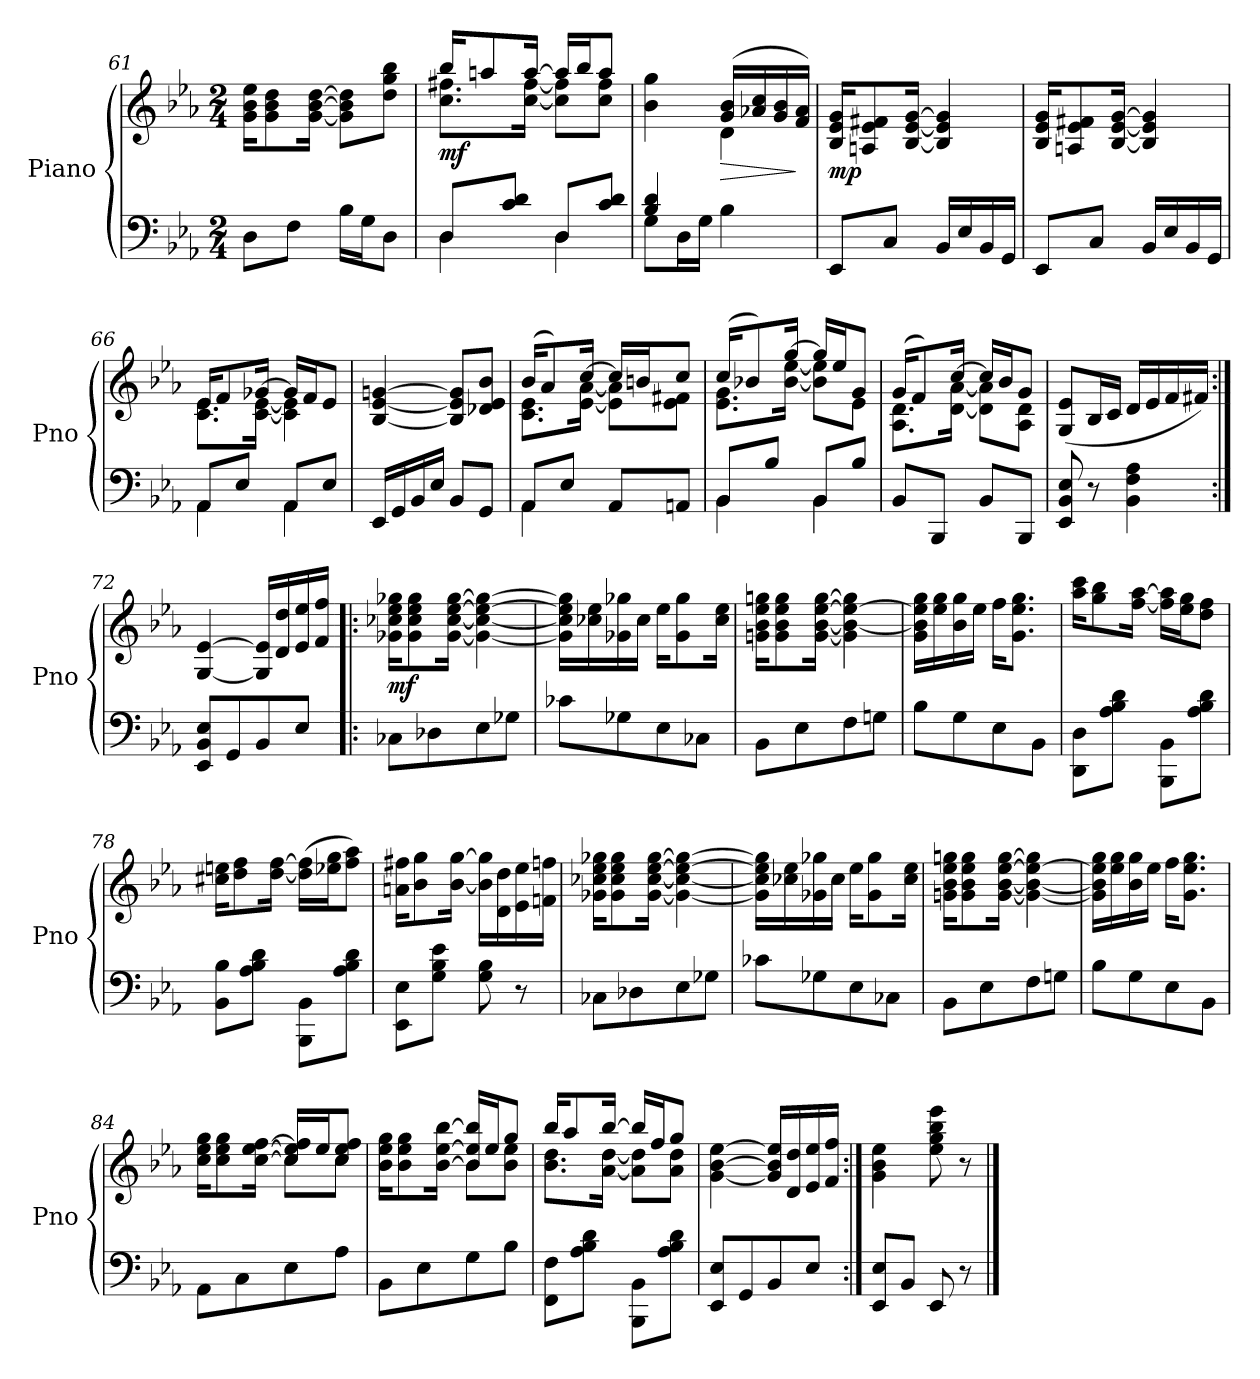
**kern	**kern	**dynam
*part1	*part1	*part1
*staff2	*staff1	*staff1/2
*I"Piano	*	*
*I'Pno	*	*
*clefF4	*clefG2	*
*k[b-e-a-]	*k[b-e-a-]	*
*M2/4	*M2/4	*
=61	=61	=61
8D\L	16g\ 16b-\ 16ee-\KL	.
.	8g\ 8b-\ 8dd\	.
8F\J	.	.
.	[16g\ [16b-\ [16dd\Jk	.
16B-\LL	8g\] 8b-\] 8dd\]L	.
16G\J	.	.
8D\J	8dd\ 8gg\ 8bb-\J	.
=62	=62	=62
*^	*^	*
!	!	!	!	!LO:DY:b
8D/L	4D\	16bb-/KL	8.cc\ 8.ff#X\L	mf
.	.	8aan/	.	.
8c/ 8d/J	.	.	.	.
.	.	[16aa/Jk	[16cc\ [16ff#\Jk	.
8D/L	4D\	16aa/LL]	8cc\] 8ff#\]L	.
.	.	16bb-/J	.	.
8c/ 8d/J	.	8aa/J	8cc\ 8ff#\J	.
=63	=63	=63	=63	=63
4B-/ 4d/	8G\L	4b-\ 4gg\	4ryy	.
.	16D\L	.	.	.
.	16G\JJ	.	.	.
!	!	!	!	!LO:HP:b
4B-\	4ryy	(>16g/ 16b-/LL	4d\	>
.	.	16a-X/ 16cc/	.	.
.	.	16g/ 16b-/	.	.
.	.	16f/ 16a-/JJ)	.	]
*v	*v	*	*	*
*	*v	*v	*
=64	=64	=64
!	!	!LO:DY:b
8EE-/L	16B-/ 16e-/ 16g/KL	mp
.	8An/ 8e-/ 8f#X/	.
8C/J	.	.
.	[16B-/ [16e-/ [16g/Jk	.
16BB-/LL	4B-/] 4e-/] 4g/]	.
16E-/	.	.
16BB-/	.	.
16GG/JJ	.	.
=65	=65	=65
8EE-/L	16B-/ 16e-/ 16g/KL	.
.	8An/ 8e-/ 8f#X/	.
8C/J	.	.
.	[16B-/ [16e-/ [16g/Jk	.
16BB-/LL	4B-/] 4e-/] 4g/]	.
16E-/	.	.
16BB-/	.	.
16GG/JJ	.	.
!!LO:PB:g=z
=66	=66	=66
*^	*^	*
8AA-/L	4AA-\	16e-/KL	8.c\ 8.e-\L	.
.	.	8f/	.	.
8E-/J	.	.	.	.
.	.	[16g-X/Jk	[16c\ [16e-\Jk	.
8AA-/L	4AA-\	16g-/LL]	4c\] 4e-\]	.
.	.	16f/J	.	.
8E-/J	.	8e-/J	.	.
*v	*v	*	*	*
*	*v	*v	*
=67	=67	=67
16EE-/LL	[4B-/ [4e-/ [4gn/	.
16GG/	.	.
16BB-/	.	.
16E-/JJ	.	.
8BB-/L	8B-/] 8e-/] 8g/]L	.
8GG/J	8d-X/ 8e-/ 8b-/J	.
=68	=68	=68
*^	*^	*
8AA-/L	4AA-\	(>16b-/KL	8.c\ 8.e-\L	.
.	.	8a-/)	.	.
8E-/J	.	.	.	.
.	.	[16cc/Jk	[16e-\ [16a-\Jk	.
8AA-/L	4ryy	16cc/LL]	8e-\] 8a-\]L	.
.	.	16bn/J	.	.
8AAn/J	.	8cc/J	8e-\ 8f#X\J	.
=69	=69	=69	=69	=69
8BB-/L	4BB-\	(>16cc/KL	8.e-\ 8.g\L	.
.	.	8b-X/)	.	.
8B-/J	.	.	.	.
.	.	[16gg/Jk	[16b-\ [16ee-\Jk	.
8BB-/L	4BB-\	16gg/LL]	8b-\] 8ee-\]L	.
.	.	16ee-/J	.	.
8B-/J	.	8g/J	8e-\J	.
*v	*v	*	*	*
=70	=70	=70	=70
8BB-/L	(>16g/KL	8.A-\ 8.d\L	.
.	8f/)	.	.
8BBB-/J	.	.	.
.	[16cc/Jk	[16d\ [16a-\Jk	.
8BB-/L	16cc/LL]	8d\] 8a-\]L	.
.	16b-/J	.	.
8BBB-/J	8g/J	8A-\ 8d\J	.
*	*v	*v	*
=71	=71	=71
8EE-/ 8BB-/ 8E-/	(<8G/ 8e-/L	.
8r	16B-/L	.
.	16c/JJ	.
4BB-\ 4F\ 4A-\	16d/LL	.
.	16e-/	.
.	16f/	.
.	16f#X/JJ)	.
=72:|!	=72:|!	=72:|!
8EE-/ 8BB-/ 8E-/L	[4G/ [4e-/	.
8GG/	.	.
8BB-/	16G/] 16e-/]LL	.
.	16d/ 16dd/	.
8E-/J	16e-/ 16ee-/	.
.	16f/ 16ff/JJ	.
!!LO:LB:g=z
=73!|:	=73!|:	=73!|:
!	!	!LO:DY:b
8C-X\L	16g-X\ 16cc-X\ 16ee-\ 16gg-X\KL	mf
.	8g-\ 8cc-\ 8ee-\ 8gg-\	.
8D-X\	.	.
.	[16g-\ [16cc-\ [16ee-\ [16gg-\Jk	.
8E-\	4g-\_ 4cc-\_ 4ee-\_ 4gg-\_	.
8G-X\J	.	.
=74	=74	=74
8c-X\L	16g-\] 16cc-\] 16ee-\] 16gg-\]LL	.
.	16cc-X\ 16ee-\	.
8G-X\	16g-X\ 16gg-X\	.
.	16cc-\JJ	.
8E-\	16ee-\KL	.
.	8g-\ 8gg-\	.
8C-X\J	.	.
.	16cc-\ 16ee-\Jk	.
=75	=75	=75
8BB-\L	16gn\ 16b-\ 16ee-\ 16ggn\KL	.
.	8g\ 8b-\ 8ee-\ 8gg\	.
8E-\	.	.
.	[16g\ [16b-\ [16ee-\ [16gg\Jk	.
8F\	4g\] 4b-\_ 4ee-\_ 4gg\]	.
8Gn\J	.	.
=76	=76	=76
8B-\L	16g\ 16b-\] 16ee-\] 16gg\LL	.
.	16ee-\ 16gg\	.
8G\	16b-\ 16gg\	.
.	16ee-\JJ	.
8E-\	16ff\KL	.
.	8.g\ 8.ee-\ 8.gg\J	.
8BB-\J	.	.
=77	=77	=77
8DD\ 8D\L	16aa-\ 16ccc\KL	.
.	8gg\ 8bb-\	.
8A-\ 8B-\ 8d\J	.	.
.	[16ff\ [16aa-\Jk	.
8BBB-\ 8BB-\L	16ff\] 16aa-\]LL	.
.	16ee-\ 16gg\J	.
8A-\ 8B-\ 8d\J	8dd\ 8ff\J	.
=78	=78	=78
8BB-\ 8B-\L	16cc#X\ 16een\KL	.
.	8dd\ 8ff\	.
8A-\ 8B-\ 8d\J	.	.
.	[16dd\ [16ff\Jk	.
8BBB-\ 8BB-\L	(>16dd\] 16ff\]LL	.
.	16ee-X\ 16gg\J	.
8A-\ 8B-\ 8d\J	8ff\ 8aa-\J)	.
=79	=79	=79
8EE-\ 8E-\L	16an\ 16ff#X\KL	.
.	8b-\ 8gg\	.
8G\ 8B-\ 8e-\J	.	.
.	[16b-\ [16gg\Jk	.
8G\ 8B-\	16b-\] 16gg\]LL	.
.	16d\ 16dd\	.
8r	16e-\ 16ee-\	.
.	16fn\ 16ffn\JJ	.
!!LO:LB:g=z
=80	=80	=80
8C-X\L	16g-X\ 16cc-X\ 16ee-\ 16gg-X\KL	.
.	8g-\ 8cc-\ 8ee-\ 8gg-\	.
8D-X\	.	.
.	[16g-\ [16cc-\ [16ee-\ [16gg-\Jk	.
8E-\	4g-\_ 4cc-\_ 4ee-\_ 4gg-\_	.
8G-X\J	.	.
=81	=81	=81
8c-X\L	16g-\] 16cc-\] 16ee-\] 16gg-\]LL	.
.	16cc-X\ 16ee-\	.
8G-X\	16g-X\ 16gg-X\	.
.	16cc-\JJ	.
8E-\	16ee-\KL	.
.	8g-\ 8gg-\	.
8C-X\J	.	.
.	16cc-\ 16ee-\Jk	.
=82	=82	=82
8BB-\L	16gn\ 16b-\ 16ee-\ 16ggn\KL	.
.	8g\ 8b-\ 8ee-\ 8gg\	.
8E-\	.	.
.	[16g\ [16b-\ [16ee-\ [16gg\Jk	.
8F\	4g\_ 4b-\_ 4ee-\_ 4gg\]	.
8Gn\J	.	.
=83	=83	=83
8B-\L	16g\] 16b-\] 16ee-\] 16gg\LL	.
.	16ee-\ 16gg\	.
8G\	16b-\ 16gg\	.
.	16ee-\JJ	.
8E-\	16ff\KL	.
.	8.g\ 8.ee-\ 8.gg\J	.
8BB-\J	.	.
=84	=84	=84
*	*^	*
8AA-\L	16cc\ 16ee-\ 16gg\KL	4ryy	.
.	8cc\ 8ee-\ 8gg\	.	.
8C\	.	.	.
.	[16cc\ [16ee-\ [16ff\Jk	.	.
8E-\	16cc/] 16ee-/] 16ff/]LL	8cc\L	.
.	16ee-/J	.	.
8A-\J	8cc/ 8ee-/ 8ff/J	8cc\J	.
=85	=85	=85	=85
8BB-\L	16b-\ 16ee-\ 16gg\KL	4ryy	.
.	8b-\ 8ee-\ 8gg\	.	.
8E-\	.	.	.
.	[16b-\ [16ee-\ [16bb-\Jk	.	.
8G\	16b-/] 16ee-/] 16bb-/]LL	8b-\L	.
.	16ee-/J	.	.
8B-\J	8gg/J	8b-\ 8ee-\J	.
=86	=86	=86	=86
8FF\ 8F\L	16bb-/KL	8.b-\ 8.dd\L	.
.	8aa-/	.	.
8A-\ 8B-\ 8d\J	.	.	.
.	[16bb-/Jk	[16a-\ [16dd\Jk	.
8BBB-\ 8BB-\L	16bb-/LL]	8a-\] 8dd\]L	.
.	16ff/J	.	.
8A-\ 8B-\ 8d\J	8gg/J	8a-\ 8dd\J	.
*	*v	*v	*
=87	=87	=87
8EE-/ 8E-/L	[4g\ [4b-\ [4ee-\	.
8GG/	.	.
8BB-/	16g/] 16b-/] 16ee-/]LL	.
.	16d/ 16dd/	.
8E-/J	16e-/ 16ee-/	.
.	16f/ 16ff/JJ	.
!!LO:LB:g=z
=88:|!	=88:|!	=88:|!
8EE-/ 8E-/L	4g\ 4b-\ 4ee-\	.
8BB-/J	.	.
8EE-/	8ee-\ 8gg\ 8bb-\ 8eee-\	.
8r	8r	.
==	==	==
*-	*-	*-
